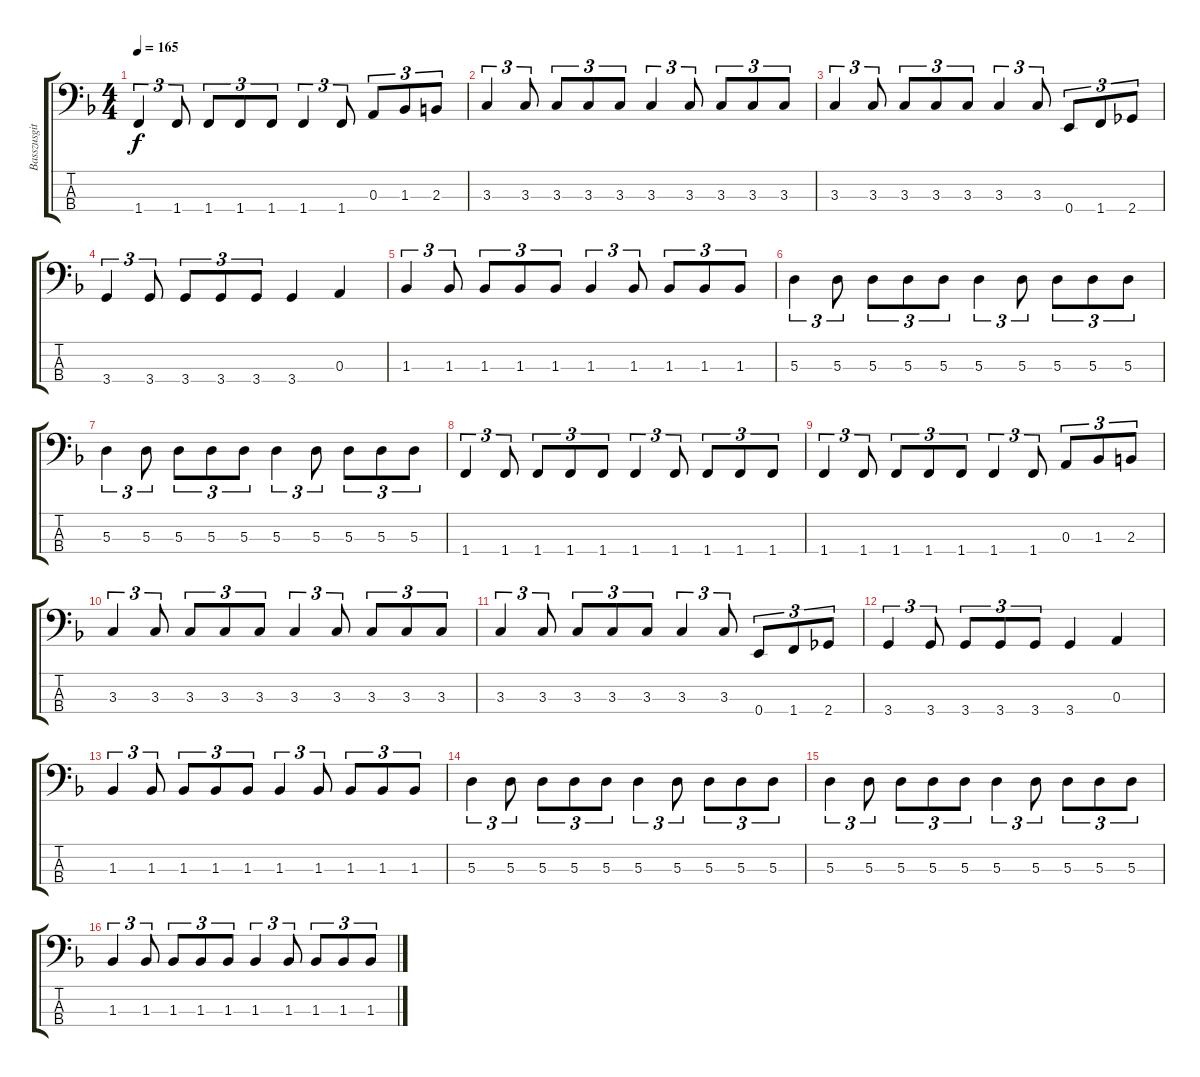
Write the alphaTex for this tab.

\track ("Basszusgitár (Greg Smith)" "Basszusgit") {instrument electricbassfinger}
\staff {score tabs}
\tuning (G2 D2 A1 E1) {hide}
\ts (4 4)
\tempo 165
\clef f4
\ks f
1.4.4{tu (3 2) dy f} 1.4.8{tu (3 2)} 1.4.8{tu (3 2)} 1.4.8{tu (3 2)} 1.4.8{tu (3 2)} 1.4.4{tu (3 2)} 1.4.8{tu (3 2)} 0.3.8{tu (3 2)} 1.3.8{tu (3 2)} 2.3.8{tu (3 2)} |
3.3.4{tu (3 2)} 3.3.8{tu (3 2)} 3.3.8{tu (3 2)} 3.3.8{tu (3 2)} 3.3.8{tu (3 2)} 3.3.4{tu (3 2)} 3.3.8{tu (3 2)} 3.3.8{tu (3 2)} 3.3.8{tu (3 2)} 3.3.8{tu (3 2)} |
3.3.4{tu (3 2)} 3.3.8{tu (3 2)} 3.3.8{tu (3 2)} 3.3.8{tu (3 2)} 3.3.8{tu (3 2)} 3.3.4{tu (3 2)} 3.3.8{tu (3 2)} 0.4.8{tu (3 2)} 1.4.8{tu (3 2)} 2.4.8{tu (3 2)} |
3.4.4{tu (3 2)} 3.4.8{tu (3 2)} 3.4.8{tu (3 2)} 3.4.8{tu (3 2)} 3.4.8{tu (3 2)} 3.4.4 0.3.4 |
1.3.4{tu (3 2)} 1.3.8{tu (3 2)} 1.3.8{tu (3 2)} 1.3.8{tu (3 2)} 1.3.8{tu (3 2)} 1.3.4{tu (3 2)} 1.3.8{tu (3 2)} 1.3.8{tu (3 2)} 1.3.8{tu (3 2)} 1.3.8{tu (3 2)} |
5.3.4{tu (3 2)} 5.3.8{tu (3 2)} 5.3.8{tu (3 2)} 5.3.8{tu (3 2)} 5.3.8{tu (3 2)} 5.3.4{tu (3 2)} 5.3.8{tu (3 2)} 5.3.8{tu (3 2)} 5.3.8{tu (3 2)} 5.3.8{tu (3 2)} |
5.3.4{tu (3 2)} 5.3.8{tu (3 2)} 5.3.8{tu (3 2)} 5.3.8{tu (3 2)} 5.3.8{tu (3 2)} 5.3.4{tu (3 2)} 5.3.8{tu (3 2)} 5.3.8{tu (3 2)} 5.3.8{tu (3 2)} 5.3.8{tu (3 2)} |
1.4.4{tu (3 2)} 1.4.8{tu (3 2)} 1.4.8{tu (3 2)} 1.4.8{tu (3 2)} 1.4.8{tu (3 2)} 1.4.4{tu (3 2)} 1.4.8{tu (3 2)} 1.4.8{tu (3 2)} 1.4.8{tu (3 2)} 1.4.8{tu (3 2)} |
1.4.4{tu (3 2)} 1.4.8{tu (3 2)} 1.4.8{tu (3 2)} 1.4.8{tu (3 2)} 1.4.8{tu (3 2)} 1.4.4{tu (3 2)} 1.4.8{tu (3 2)} 0.3.8{tu (3 2)} 1.3.8{tu (3 2)} 2.3.8{tu (3 2)} |
3.3.4{tu (3 2)} 3.3.8{tu (3 2)} 3.3.8{tu (3 2)} 3.3.8{tu (3 2)} 3.3.8{tu (3 2)} 3.3.4{tu (3 2)} 3.3.8{tu (3 2)} 3.3.8{tu (3 2)} 3.3.8{tu (3 2)} 3.3.8{tu (3 2)} |
3.3.4{tu (3 2)} 3.3.8{tu (3 2)} 3.3.8{tu (3 2)} 3.3.8{tu (3 2)} 3.3.8{tu (3 2)} 3.3.4{tu (3 2)} 3.3.8{tu (3 2)} 0.4.8{tu (3 2)} 1.4.8{tu (3 2)} 2.4.8{tu (3 2)} |
3.4.4{tu (3 2)} 3.4.8{tu (3 2)} 3.4.8{tu (3 2)} 3.4.8{tu (3 2)} 3.4.8{tu (3 2)} 3.4.4 0.3.4 |
1.3.4{tu (3 2)} 1.3.8{tu (3 2)} 1.3.8{tu (3 2)} 1.3.8{tu (3 2)} 1.3.8{tu (3 2)} 1.3.4{tu (3 2)} 1.3.8{tu (3 2)} 1.3.8{tu (3 2)} 1.3.8{tu (3 2)} 1.3.8{tu (3 2)} |
5.3.4{tu (3 2)} 5.3.8{tu (3 2)} 5.3.8{tu (3 2)} 5.3.8{tu (3 2)} 5.3.8{tu (3 2)} 5.3.4{tu (3 2)} 5.3.8{tu (3 2)} 5.3.8{tu (3 2)} 5.3.8{tu (3 2)} 5.3.8{tu (3 2)} |
5.3.4{tu (3 2)} 5.3.8{tu (3 2)} 5.3.8{tu (3 2)} 5.3.8{tu (3 2)} 5.3.8{tu (3 2)} 5.3.4{tu (3 2)} 5.3.8{tu (3 2)} 5.3.8{tu (3 2)} 5.3.8{tu (3 2)} 5.3.8{tu (3 2)} |
1.3.4{tu (3 2)} 1.3.8{tu (3 2)} 1.3.8{tu (3 2)} 1.3.8{tu (3 2)} 1.3.8{tu (3 2)} 1.3.4{tu (3 2)} 1.3.8{tu (3 2)} 1.3.8{tu (3 2)} 1.3.8{tu (3 2)} 1.3.8{tu (3 2)}
